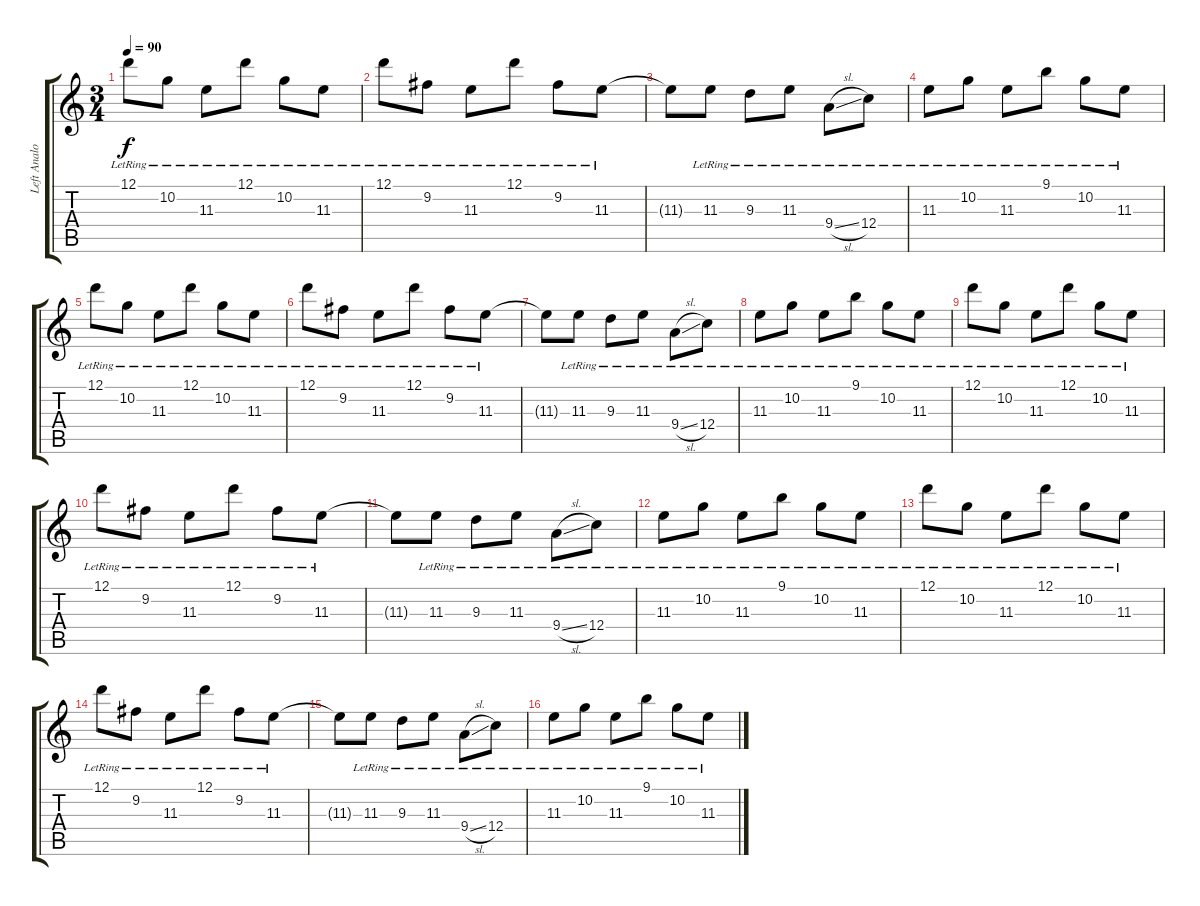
\track ("Left Analog Stick" "Left Analo") {instrument distortionguitar}
\staff {score tabs}
\tuning (D4 A3 F3 C3 G2 C2) {hide}
\ts (3 4)
\tempo 90
\clef g2
\ks c
12.1{lr}.8{dy f} 10.2{lr}.8 11.3{lr}.8 12.1{lr}.8 10.2{lr}.8 11.3{lr}.8 |
12.1{lr}.8 9.2{lr}.8 11.3{lr}.8 12.1{lr}.8 9.2{lr}.8 11.3{lr}.8 |
11.3{t}.8 11.3{lr}.8 9.3{lr}.8 11.3{lr}.8 9.4{sl lr}.8 12.4{lr}.8 |
11.3{lr}.8 10.2{lr}.8 11.3{lr}.8 9.1{lr}.8 10.2{lr}.8 11.3{lr}.8 |
12.1{lr}.8 10.2{lr}.8 11.3{lr}.8 12.1{lr}.8 10.2{lr}.8 11.3{lr}.8 |
12.1{lr}.8 9.2{lr}.8 11.3{lr}.8 12.1{lr}.8 9.2{lr}.8 11.3{lr}.8 |
11.3{t}.8 11.3{lr}.8 9.3{lr}.8 11.3{lr}.8 9.4{sl lr}.8 12.4{lr}.8 |
11.3{lr}.8 10.2{lr}.8 11.3{lr}.8 9.1{lr}.8 10.2{lr}.8 11.3{lr}.8 |
12.1{lr}.8 10.2{lr}.8 11.3{lr}.8 12.1{lr}.8 10.2{lr}.8 11.3{lr}.8 |
12.1{lr}.8 9.2{lr}.8 11.3{lr}.8 12.1{lr}.8 9.2{lr}.8 11.3{lr}.8 |
11.3{t}.8 11.3{lr}.8 9.3{lr}.8 11.3{lr}.8 9.4{sl lr}.8 12.4{lr}.8 |
11.3{lr}.8 10.2{lr}.8 11.3{lr}.8 9.1{lr}.8 10.2{lr}.8 11.3{lr}.8 |
12.1{lr}.8 10.2{lr}.8 11.3{lr}.8 12.1{lr}.8 10.2{lr}.8 11.3{lr}.8 |
12.1{lr}.8 9.2{lr}.8 11.3{lr}.8 12.1{lr}.8 9.2{lr}.8 11.3{lr}.8 |
11.3{t}.8 11.3{lr}.8 9.3{lr}.8 11.3{lr}.8 9.4{sl lr}.8 12.4{lr}.8 |
11.3{lr}.8 10.2{lr}.8 11.3{lr}.8 9.1{lr}.8 10.2{lr}.8 11.3{lr}.8
